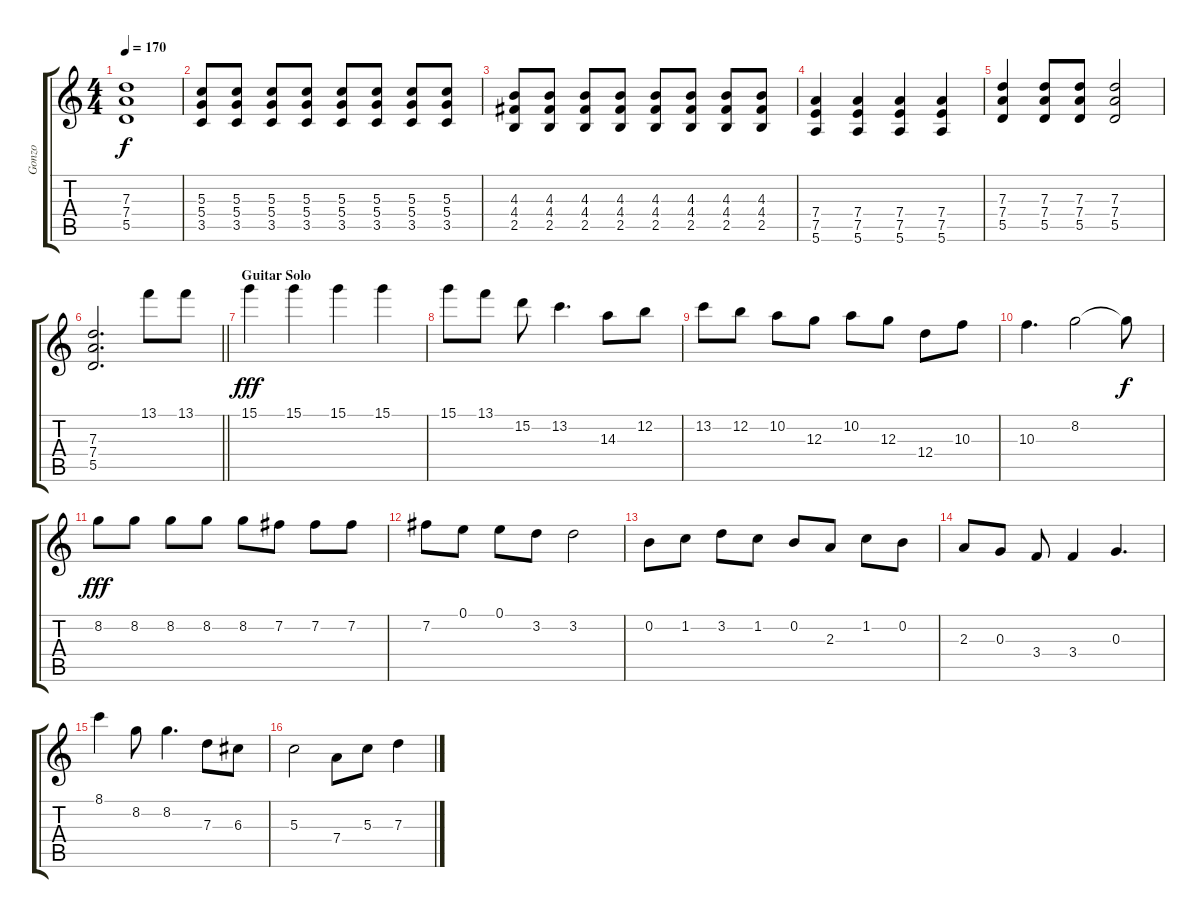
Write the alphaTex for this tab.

\track ("Gonzo" "Gonzo") {instrument overdrivenguitar}
\staff {score tabs}
\tuning (E4 B3 G3 D3 A2 E2) {hide}
\ts (4 4)
\tempo 170
\clef g2
\ks c
(7.3 7.4 5.5).1{dy f} |
(5.3 5.4 3.5).8 (5.3 5.4 3.5).8 (5.3 5.4 3.5).8 (5.3 5.4 3.5).8 (5.3 5.4 3.5).8 (5.3 5.4 3.5).8 (5.3 5.4 3.5).8 (5.3 5.4 3.5).8 |
(4.3 4.4 2.5).8 (4.3 4.4 2.5).8 (4.3 4.4 2.5).8 (4.3 4.4 2.5).8 (4.3 4.4 2.5).8 (4.3 4.4 2.5).8 (4.3 4.4 2.5).8 (4.3 4.4 2.5).8 |
(7.4 7.5 5.6).4 (7.4 7.5 5.6).4 (7.4 7.5 5.6).4 (7.4 7.5 5.6).4 |
(7.3 7.4 5.5).4 (7.3 7.4 5.5).8 (7.3 7.4 5.5).8 (7.3 7.4 5.5).2 |
\barLineRight lightlight
(7.3 7.4 5.5).2{d} 13.1.8 13.1.8 |
\section ("" "Guitar Solo")
15.1.4{dy fff} 15.1.4 15.1.4 15.1.4 |
15.1.8 13.1.8 15.2.8 13.2.4{d} 14.3.8 12.2.8 |
13.2.8 12.2.8 10.2.8 12.3.8 10.2.8 12.3.8 12.4.8 10.3.8 |
10.3.4{d} 8.2.2 8.2{t}.8{dy f} |
8.2.8{dy fff} 8.2.8 8.2.8 8.2.8 8.2.8 7.2.8 7.2.8 7.2.8 |
7.2.8 0.1.8 0.1.8 3.2.8 3.2.2 |
0.2.8 1.2.8 3.2.8 1.2.8 0.2.8 2.3.8 1.2.8 0.2.8 |
2.3.8 0.3.8 3.4.8 3.4.4 0.3.4{d} |
8.1.4 8.2.8 8.2.4{d} 7.3.8 6.3.8 |
5.3.2 7.4.8 5.3.8 7.3.4
